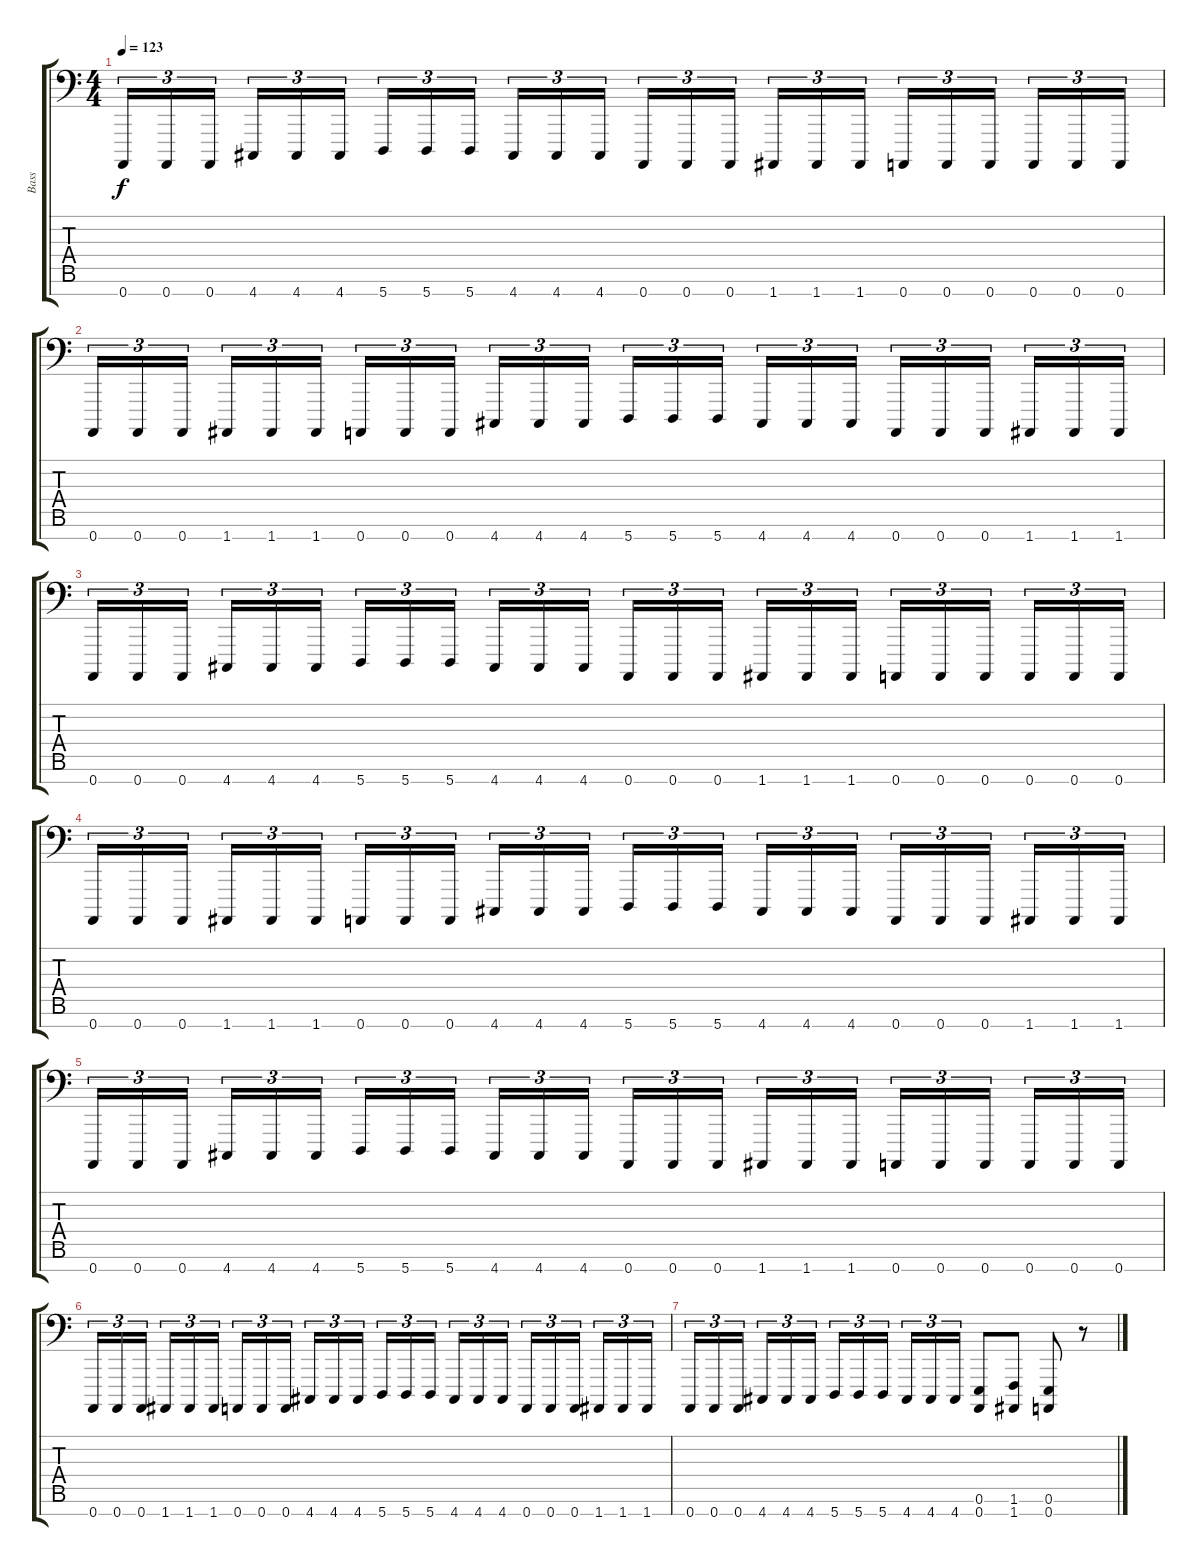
\track ("Bass" "Bass") {instrument pizzicatostrings}
\staff {score tabs}
\tuning (E3 B2 G2 D2 A1 E1 A0) {hide}
\ts (4 4)
\tempo 123
\clef f4
\ks c
0.7.16{tu (3 2) dy f} 0.7.16{tu (3 2)} 0.7.16{tu (3 2) beam splitsecondary} 4.7.16{tu (3 2)} 4.7.16{tu (3 2)} 4.7.16{tu (3 2)} 5.7.16{tu (3 2)} 5.7.16{tu (3 2)} 5.7.16{tu (3 2) beam splitsecondary} 4.7.16{tu (3 2)} 4.7.16{tu (3 2)} 4.7.16{tu (3 2)} 0.7.16{tu (3 2)} 0.7.16{tu (3 2)} 0.7.16{tu (3 2) beam splitsecondary} 1.7.16{tu (3 2)} 1.7.16{tu (3 2)} 1.7.16{tu (3 2)} 0.7.16{tu (3 2)} 0.7.16{tu (3 2)} 0.7.16{tu (3 2) beam splitsecondary} 0.7.16{tu (3 2)} 0.7.16{tu (3 2)} 0.7.16{tu (3 2)} |
0.7.16{tu (3 2)} 0.7.16{tu (3 2)} 0.7.16{tu (3 2) beam splitsecondary} 1.7.16{tu (3 2)} 1.7.16{tu (3 2)} 1.7.16{tu (3 2)} 0.7.16{tu (3 2)} 0.7.16{tu (3 2)} 0.7.16{tu (3 2) beam splitsecondary} 4.7.16{tu (3 2)} 4.7.16{tu (3 2)} 4.7.16{tu (3 2)} 5.7.16{tu (3 2)} 5.7.16{tu (3 2)} 5.7.16{tu (3 2) beam splitsecondary} 4.7.16{tu (3 2)} 4.7.16{tu (3 2)} 4.7.16{tu (3 2)} 0.7.16{tu (3 2)} 0.7.16{tu (3 2)} 0.7.16{tu (3 2) beam splitsecondary} 1.7.16{tu (3 2)} 1.7.16{tu (3 2)} 1.7.16{tu (3 2)} |
0.7.16{tu (3 2)} 0.7.16{tu (3 2)} 0.7.16{tu (3 2) beam splitsecondary} 4.7.16{tu (3 2)} 4.7.16{tu (3 2)} 4.7.16{tu (3 2)} 5.7.16{tu (3 2)} 5.7.16{tu (3 2)} 5.7.16{tu (3 2) beam splitsecondary} 4.7.16{tu (3 2)} 4.7.16{tu (3 2)} 4.7.16{tu (3 2)} 0.7.16{tu (3 2)} 0.7.16{tu (3 2)} 0.7.16{tu (3 2) beam splitsecondary} 1.7.16{tu (3 2)} 1.7.16{tu (3 2)} 1.7.16{tu (3 2)} 0.7.16{tu (3 2)} 0.7.16{tu (3 2)} 0.7.16{tu (3 2) beam splitsecondary} 0.7.16{tu (3 2)} 0.7.16{tu (3 2)} 0.7.16{tu (3 2)} |
0.7.16{tu (3 2)} 0.7.16{tu (3 2)} 0.7.16{tu (3 2) beam splitsecondary} 1.7.16{tu (3 2)} 1.7.16{tu (3 2)} 1.7.16{tu (3 2)} 0.7.16{tu (3 2)} 0.7.16{tu (3 2)} 0.7.16{tu (3 2) beam splitsecondary} 4.7.16{tu (3 2)} 4.7.16{tu (3 2)} 4.7.16{tu (3 2)} 5.7.16{tu (3 2)} 5.7.16{tu (3 2)} 5.7.16{tu (3 2) beam splitsecondary} 4.7.16{tu (3 2)} 4.7.16{tu (3 2)} 4.7.16{tu (3 2)} 0.7.16{tu (3 2)} 0.7.16{tu (3 2)} 0.7.16{tu (3 2) beam splitsecondary} 1.7.16{tu (3 2)} 1.7.16{tu (3 2)} 1.7.16{tu (3 2)} |
0.7.16{tu (3 2)} 0.7.16{tu (3 2)} 0.7.16{tu (3 2) beam splitsecondary} 4.7.16{tu (3 2)} 4.7.16{tu (3 2)} 4.7.16{tu (3 2)} 5.7.16{tu (3 2)} 5.7.16{tu (3 2)} 5.7.16{tu (3 2) beam splitsecondary} 4.7.16{tu (3 2)} 4.7.16{tu (3 2)} 4.7.16{tu (3 2)} 0.7.16{tu (3 2)} 0.7.16{tu (3 2)} 0.7.16{tu (3 2) beam splitsecondary} 1.7.16{tu (3 2)} 1.7.16{tu (3 2)} 1.7.16{tu (3 2)} 0.7.16{tu (3 2)} 0.7.16{tu (3 2)} 0.7.16{tu (3 2) beam splitsecondary} 0.7.16{tu (3 2)} 0.7.16{tu (3 2)} 0.7.16{tu (3 2)} |
0.7.16{tu (3 2)} 0.7.16{tu (3 2)} 0.7.16{tu (3 2) beam splitsecondary} 1.7.16{tu (3 2)} 1.7.16{tu (3 2)} 1.7.16{tu (3 2)} 0.7.16{tu (3 2)} 0.7.16{tu (3 2)} 0.7.16{tu (3 2) beam splitsecondary} 4.7.16{tu (3 2)} 4.7.16{tu (3 2)} 4.7.16{tu (3 2)} 5.7.16{tu (3 2)} 5.7.16{tu (3 2)} 5.7.16{tu (3 2) beam splitsecondary} 4.7.16{tu (3 2)} 4.7.16{tu (3 2)} 4.7.16{tu (3 2)} 0.7.16{tu (3 2)} 0.7.16{tu (3 2)} 0.7.16{tu (3 2) beam splitsecondary} 1.7.16{tu (3 2)} 1.7.16{tu (3 2)} 1.7.16{tu (3 2)} |
0.7.16{tu (3 2)} 0.7.16{tu (3 2)} 0.7.16{tu (3 2) beam splitsecondary} 4.7.16{tu (3 2)} 4.7.16{tu (3 2)} 4.7.16{tu (3 2)} 5.7.16{tu (3 2)} 5.7.16{tu (3 2)} 5.7.16{tu (3 2) beam splitsecondary} 4.7.16{tu (3 2)} 4.7.16{tu (3 2)} 4.7.16{tu (3 2)} (0.6 0.7).8 (1.6 1.7).8 (0.6 0.7).8 r.8
